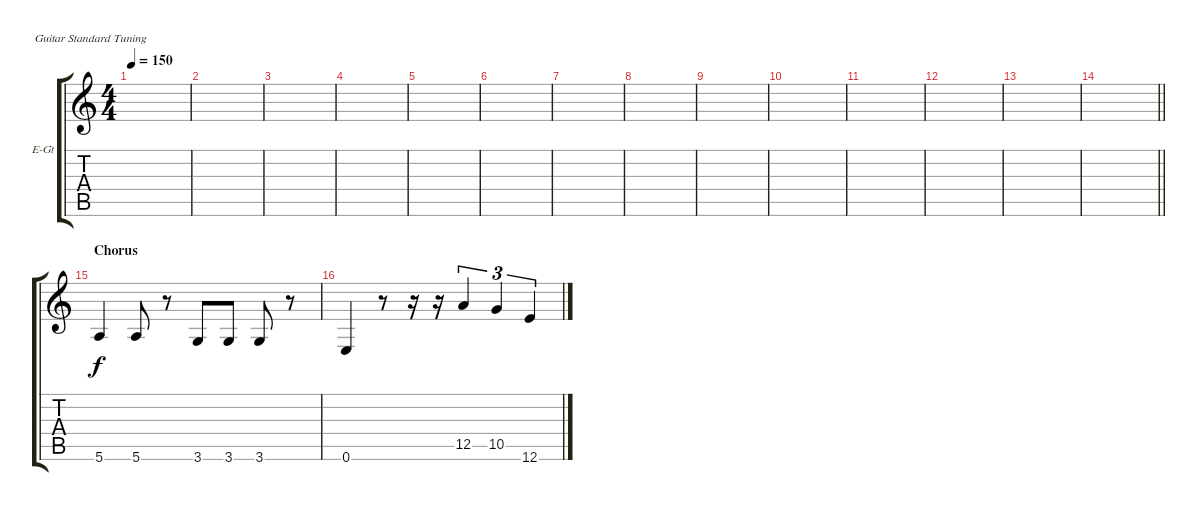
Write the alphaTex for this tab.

\bracketExtendMode groupsimilarinstruments
\firstSystemTrackNameOrientation horizontal
\otherSystemsTrackNameOrientation horizontal
\track ("Alex Turner Distortion" "E-Gt") {instrument overdrivenguitar}
\staff {score tabs}
\tuning (E4 B3 G3 D3 A2 E2)
\ts (4 4)
\tempo 150
\clef g2
\ks c
|
|
|
|
|
|
|
|
|
|
|
|
|
\barLineRight lightlight
|
\section ("" "Chorus")
5.6.4 5.6.8 r.8 3.6.8 3.6.8 3.6.8 r.8 |
0.6.4 r.8 r.16 r.16 12.5.4{tu (3 2)} 10.5.4{tu (3 2)} 12.6.4{tu (3 2)}
